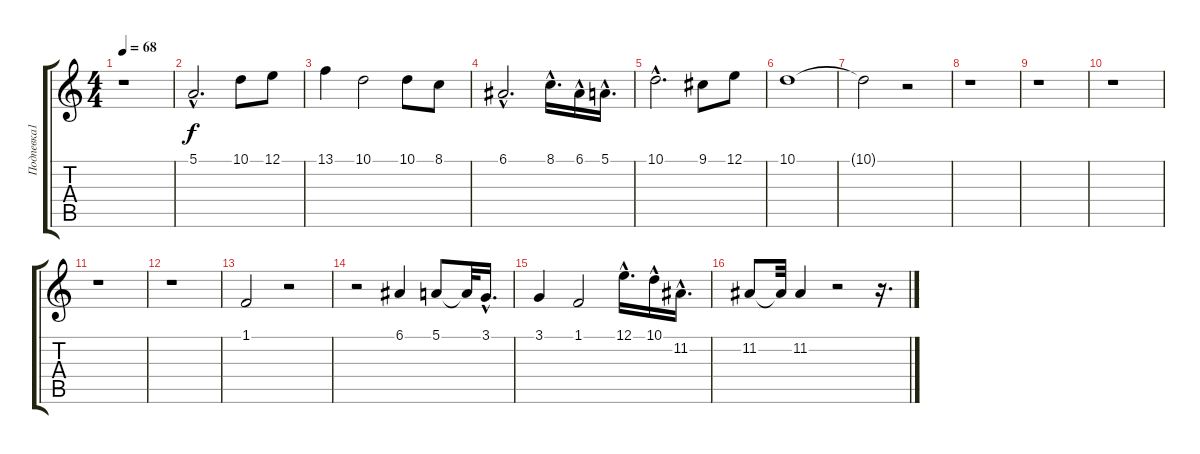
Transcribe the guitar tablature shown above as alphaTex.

\track ("Подпевка1" "Подпевка1") {instrument synthvoice}
\staff {score tabs}
\tuning (E4 B3 G3 D3 A2 E2) {hide}
\ts (4 4)
\tempo 68
\clef g2
\ks c
r.1{dy f} |
5.1{hac}.2{d} 10.1.8 12.1.8 |
13.1.4 10.1.2 10.1.8 8.1.8 |
6.1{hac}.2{d} 8.1{hac}.16{d} 6.1{hac}.16 5.1{hac}.16{d} |
10.1{hac}.2{d} 9.1.8 12.1.8 |
10.1.1 |
10.1{t}.2 r.2 |
r.1 |
r.1 |
r.1 |
r.1 |
r.1 |
1.1.2 r.2 |
r.2 6.1.4 5.1.8 5.1{t}.32 3.1{hac}.16{d} |
3.1.4 1.1.2 12.1{hac}.16{d} 10.1{hac}.16 11.2{hac}.16{d} |
11.2.8 11.2{t}.32 11.2.4 r.2 r.16{d}
